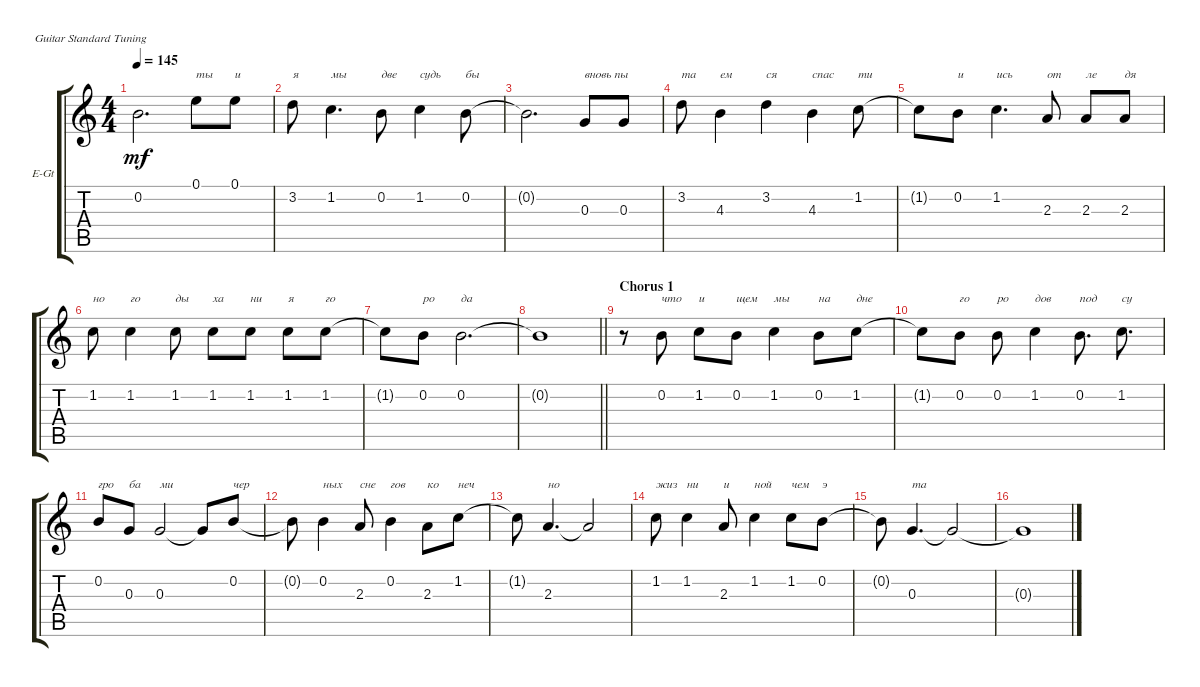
\bracketExtendMode groupsimilarinstruments
\firstSystemTrackNameOrientation horizontal
\otherSystemsTrackNameOrientation horizontal
\track ("voice (Artur Potemkin)" "E-Gt") {instrument electricguitarclean}
\staff {score tabs}
\tuning (E4 B3 G3 D3 A2 E2)
\ts (4 4)
\tempo 145
\clef g2
\scale
0.333333
\ks aminor
0.2{t}.2{d dy mf} 0.1.8{txt "ты"} 0.1.8{txt "и"} |
\scale
0.333333 3.2.8{txt "я"} 1.2.4{d txt "мы"} 0.2.8{txt "две"} 1.2.4{txt "судь"} 0.2.8{txt "бы"} |
\scale
0.333333 0.2{t}.2{d} 0.3.8{txt "вновь пы"} 0.3.8 |
\scale
0.333333 3.2.8{txt "та"} 4.3.4{txt "ем"} 3.2.4{txt "ся"} 4.3.4{txt "спас"} 1.2.8{txt "ти"} |
\scale
0.333333 1.2{t}.8 0.2.8{txt "и"} 1.2.4{d txt "ись"} 2.3.8{txt "от"} 2.3.8{txt "ле"} 2.3.8{txt "дя"} |
\scale
0.333333 1.2.8{txt "но"} 1.2.4{txt "го"} 1.2.8{txt "ды"} 1.2.8{txt "ха"} 1.2.8{txt "ни"} 1.2.8{txt "я"} 1.2.8{txt "го"} |
\scale
0.333333 1.2{t}.8 0.2.8{txt "ро"} 0.2.2{d txt "да"} |
\scale
0.333333
\barLineRight lightlight
0.2{t}.1 |
\section ("" "Chorus 1")
\scale
0.333333 r.8 0.2.8{txt "что"} 1.2.8{txt "и"} 0.2.8{txt "щем"} 1.2.4{txt "мы"} 0.2.8{txt "на"} 1.2.8{txt "дне"} |
\scale
0.333333 1.2{t}.8 0.2.8{txt "го"} 0.2.8{txt "ро"} 1.2.4{txt "дов"} 0.2.8{d txt "под"} 1.2.8{d txt "су"} |
\scale
0.333333 0.2.8{txt "гро"} 0.3.8{txt "ба"} 0.3.2{txt "ми"} 0.3{t}.8 0.2.8{txt "чер"} |
\scale
0.333333 0.2{t}.8 0.2.4{txt "ных"} 2.3.8{txt "сне"} 0.2.4{txt "гов"} 2.3.8{txt "ко"} 1.2.8{txt "неч"} |
\scale
0.333333 1.2{t}.8 2.3.4{d txt "но"} 2.3{t}.2 |
\scale
0.333333 1.2.8{txt "жиз"} 1.2.4{txt "ни"} 2.3.8{txt "и"} 1.2.4{txt "ной"} 1.2.8{txt "чем"} 0.2.8{txt "э"} |
\scale
0.333333 0.2{t}.8 0.3.4{d txt "та"} 0.3{t}.2 |
\scale
0.333333 0.3{t}.1
